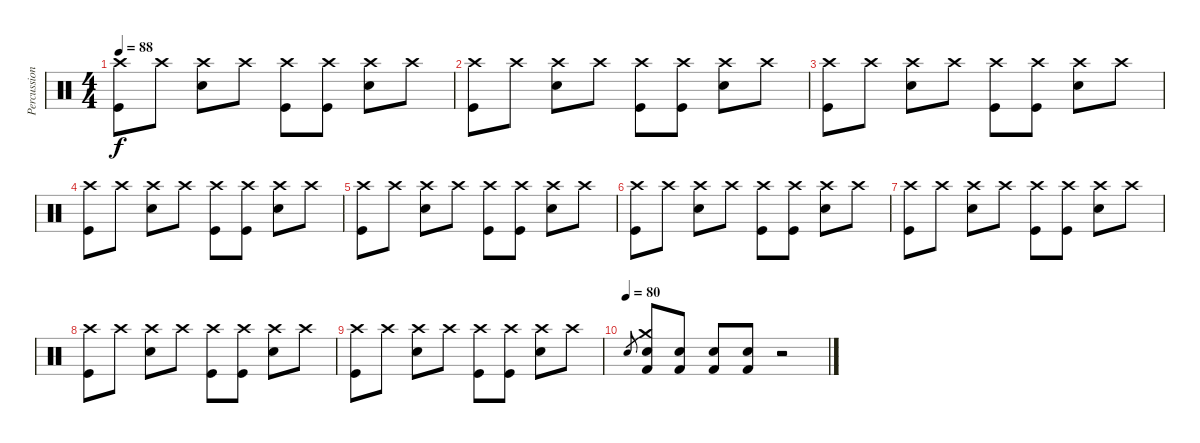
\track ("Percussion" "Percussion") {instrument percussion}
\staff {score}
\articulation defaults
\ts (4 4)
\tempo 88
\clef neutral
\ks c
("Crash high (hit)" "Kick (hit)").8{dy f} "Crash high (hit)".8 ("Crash high (hit)" "Snare (hit) 2").8 "Crash high (hit)".8 ("Crash high (hit)" "Kick (hit)").8 ("Crash high (hit)" "Kick (hit)").8 ("Crash high (hit)" "Snare (hit) 2").8 "Crash high (hit)".8 |
("Crash high (hit)" "Kick (hit)").8 "Crash high (hit)".8 ("Crash high (hit)" "Snare (hit) 2").8 "Crash high (hit)".8 ("Crash high (hit)" "Kick (hit)").8 ("Crash high (hit)" "Kick (hit)").8 ("Crash high (hit)" "Snare (hit) 2").8 "Crash high (hit)".8 |
("Crash high (hit)" "Kick (hit)").8 "Crash high (hit)".8 ("Crash high (hit)" "Snare (hit) 2").8 "Crash high (hit)".8 ("Crash high (hit)" "Kick (hit)").8 ("Crash high (hit)" "Kick (hit)").8 ("Crash high (hit)" "Snare (hit) 2").8 "Crash high (hit)".8 |
("Crash high (hit)" "Kick (hit)").8 "Crash high (hit)".8 ("Crash high (hit)" "Snare (hit) 2").8 "Crash high (hit)".8 ("Crash high (hit)" "Kick (hit)").8 ("Crash high (hit)" "Kick (hit)").8 ("Crash high (hit)" "Snare (hit) 2").8 "Crash high (hit)".8 |
("Crash high (hit)" "Kick (hit)").8 "Crash high (hit)".8 ("Crash high (hit)" "Snare (hit) 2").8 "Crash high (hit)".8 ("Crash high (hit)" "Kick (hit)").8 ("Crash high (hit)" "Kick (hit)").8 ("Crash high (hit)" "Snare (hit) 2").8 "Crash high (hit)".8 |
("Crash high (hit)" "Kick (hit)").8 "Crash high (hit)".8 ("Crash high (hit)" "Snare (hit) 2").8 "Crash high (hit)".8 ("Crash high (hit)" "Kick (hit)").8 ("Crash high (hit)" "Kick (hit)").8 ("Crash high (hit)" "Snare (hit) 2").8 "Crash high (hit)".8 |
("Crash high (hit)" "Kick (hit)").8 "Crash high (hit)".8 ("Crash high (hit)" "Snare (hit) 2").8 "Crash high (hit)".8 ("Crash high (hit)" "Kick (hit)").8 ("Crash high (hit)" "Kick (hit)").8 ("Crash high (hit)" "Snare (hit) 2").8 "Crash high (hit)".8 |
("Crash high (hit)" "Kick (hit)").8 "Crash high (hit)".8 ("Crash high (hit)" "Snare (hit) 2").8 "Crash high (hit)".8 ("Crash high (hit)" "Kick (hit)").8 ("Crash high (hit)" "Kick (hit)").8 ("Crash high (hit)" "Snare (hit) 2").8 "Crash high (hit)".8 |
("Crash high (hit)" "Kick (hit)").8 "Crash high (hit)".8 ("Crash high (hit)" "Snare (hit) 2").8 "Crash high (hit)".8 ("Crash high (hit)" "Kick (hit)").8 ("Crash high (hit)" "Kick (hit)").8 ("Crash high (hit)" "Snare (hit) 2").8 "Crash high (hit)".8 |
\tempo (80)
"Snare (hit) 2".8{gr} ("Crash medium (hit)" "Snare (hit) 2" "Kick (hit) 2").8 ("Snare (hit) 2" "Kick (hit) 2").8 ("Snare (hit) 2" "Kick (hit) 2").8 ("Snare (hit) 2" "Kick (hit) 2").8 r.2
